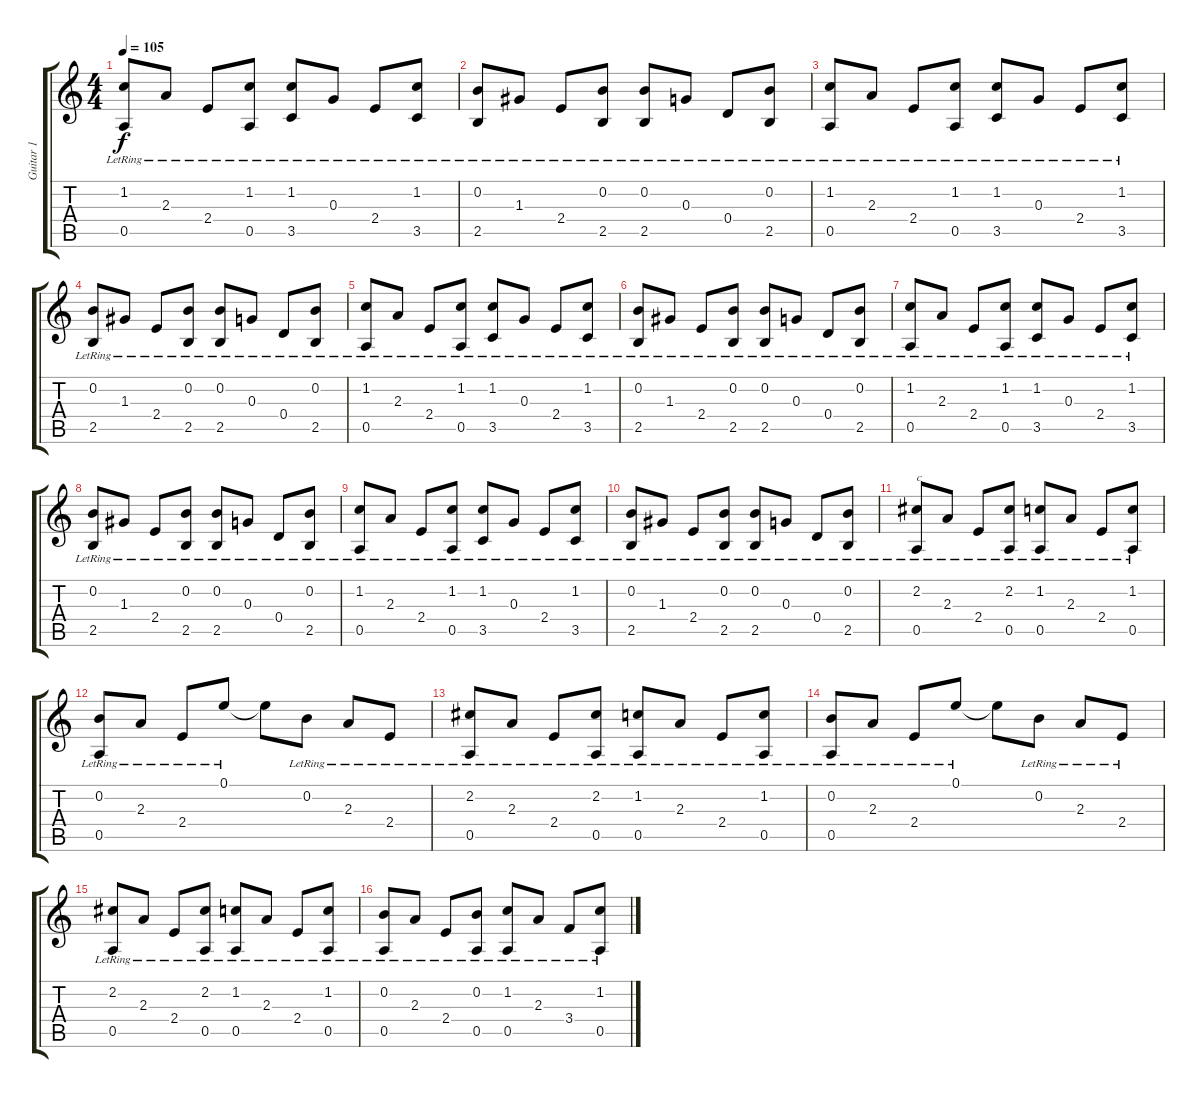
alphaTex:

\track ("Guitar 1" "Guitar 1") {instrument acousticguitarsteel}
\staff {score tabs}
\tuning (E4 B3 G3 D3 A2 E2) {hide}
\ts (4 4)
\tempo 105
\clef g2
\ks c
(1.2{lr} 0.5{lr}).8{dy f instrument acousticguitarsteel} 2.3{lr}.8 2.4{lr}.8 (1.2{lr} 0.5{lr}).8 (1.2{lr} 3.5{lr}).8 0.3{lr}.8 2.4{lr}.8 (1.2{lr} 3.5{lr}).8 |
(0.2{lr} 2.5{lr}).8 1.3{lr}.8 2.4{lr}.8 (0.2{lr} 2.5{lr}).8 (0.2{lr} 2.5{lr}).8 0.3{lr}.8 0.4{lr}.8 (0.2{lr} 2.5{lr}).8 |
(1.2{lr} 0.5{lr}).8 2.3{lr}.8 2.4{lr}.8 (1.2{lr} 0.5{lr}).8 (1.2{lr} 3.5{lr}).8 0.3{lr}.8 2.4{lr}.8 (1.2{lr} 3.5{lr}).8 |
(0.2{lr} 2.5{lr}).8 1.3{lr}.8 2.4{lr}.8 (0.2{lr} 2.5{lr}).8 (0.2{lr} 2.5{lr}).8 0.3{lr}.8 0.4{lr}.8 (0.2{lr} 2.5{lr}).8 |
(1.2{lr} 0.5{lr}).8 2.3{lr}.8 2.4{lr}.8 (1.2{lr} 0.5{lr}).8 (1.2{lr} 3.5{lr}).8 0.3{lr}.8 2.4{lr}.8 (1.2{lr} 3.5{lr}).8 |
(0.2{lr} 2.5{lr}).8 1.3{lr}.8 2.4{lr}.8 (0.2{lr} 2.5{lr}).8 (0.2{lr} 2.5{lr}).8 0.3{lr}.8 0.4{lr}.8 (0.2{lr} 2.5{lr}).8 |
(1.2{lr} 0.5{lr}).8 2.3{lr}.8 2.4{lr}.8 (1.2{lr} 0.5{lr}).8 (1.2{lr} 3.5{lr}).8 0.3{lr}.8 2.4{lr}.8 (1.2{lr} 3.5{lr}).8 |
(0.2{lr} 2.5{lr}).8 1.3{lr}.8 2.4{lr}.8 (0.2{lr} 2.5{lr}).8 (0.2{lr} 2.5{lr}).8 0.3{lr}.8 0.4{lr}.8 (0.2{lr} 2.5{lr}).8 |
(1.2{lr} 0.5{lr}).8 2.3{lr}.8 2.4{lr}.8 (1.2{lr} 0.5{lr}).8 (1.2{lr} 3.5{lr}).8 0.3{lr}.8 2.4{lr}.8 (1.2{lr} 3.5{lr}).8 |
(0.2{lr} 2.5{lr}).8 1.3{lr}.8 2.4{lr}.8 (0.2{lr} 2.5{lr}).8 (0.2{lr} 2.5{lr}).8 0.3{lr}.8 0.4{lr}.8 (0.2{lr} 2.5{lr}).8 |
(2.2{lr} 0.5{lr}).8{txt "c"} 2.3{lr}.8 2.4{lr}.8 (2.2{lr} 0.5{lr}).8 (1.2{lr} 0.5{lr}).8 2.3{lr}.8 2.4{lr}.8 (1.2{lr} 0.5{lr}).8 |
(0.2{lr} 0.5{lr}).8 2.3{lr}.8 2.4{lr}.8 0.1{lr}.8 0.1{t}.8 0.2{lr}.8 2.3{lr}.8 2.4{lr}.8 |
(2.2{lr} 0.5{lr}).8 2.3{lr}.8 2.4{lr}.8 (2.2{lr} 0.5{lr}).8 (1.2{lr} 0.5{lr}).8 2.3{lr}.8 2.4{lr}.8 (1.2{lr} 0.5{lr}).8 |
(0.2{lr} 0.5{lr}).8 2.3{lr}.8 2.4{lr}.8 0.1{lr}.8 0.1{t}.8 0.2{lr}.8 2.3{lr}.8 2.4{lr}.8 |
(2.2{lr} 0.5{lr}).8 2.3{lr}.8 2.4{lr}.8 (2.2{lr} 0.5{lr}).8 (1.2{lr} 0.5{lr}).8 2.3{lr}.8 2.4{lr}.8 (1.2{lr} 0.5{lr}).8 |
(0.2{lr} 0.5{lr}).8 2.3{lr}.8 2.4{lr}.8 (0.2{lr} 0.5{lr}).8 (1.2{lr} 0.5{lr}).8 2.3{lr}.8 3.4{lr}.8 (1.2{lr} 0.5{lr}).8
